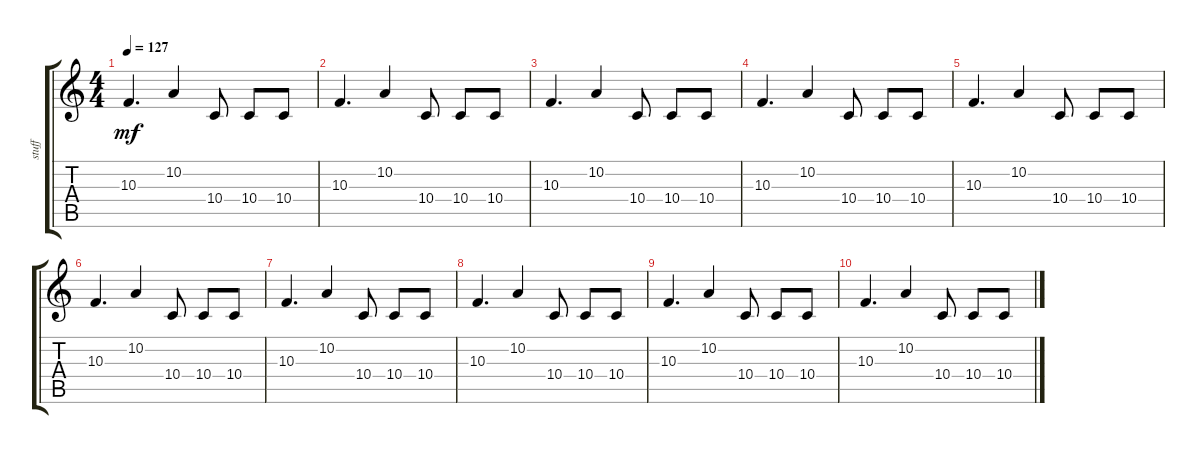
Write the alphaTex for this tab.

\track ("stuff" "stuff") {instrument choiraahs}
\staff {score tabs}
\tuning (E4 B3 G3 D3 A2 E2) {hide}
\ts (4 4)
\tempo 127
\clef g2
\ks c
10.3.4{d dy mf} 10.2.4 10.4.8 10.4.8 10.4.8 |
10.3.4{d} 10.2.4 10.4.8 10.4.8 10.4.8 |
10.3.4{d} 10.2.4 10.4.8 10.4.8 10.4.8 |
10.3.4{d} 10.2.4 10.4.8 10.4.8 10.4.8 |
10.3.4{d} 10.2.4 10.4.8 10.4.8 10.4.8 |
10.3.4{d} 10.2.4 10.4.8 10.4.8 10.4.8 |
10.3.4{d} 10.2.4 10.4.8 10.4.8 10.4.8 |
10.3.4{d} 10.2.4 10.4.8 10.4.8 10.4.8 |
10.3.4{d} 10.2.4 10.4.8 10.4.8 10.4.8 |
10.3.4{d} 10.2.4 10.4.8 10.4.8 10.4.8
